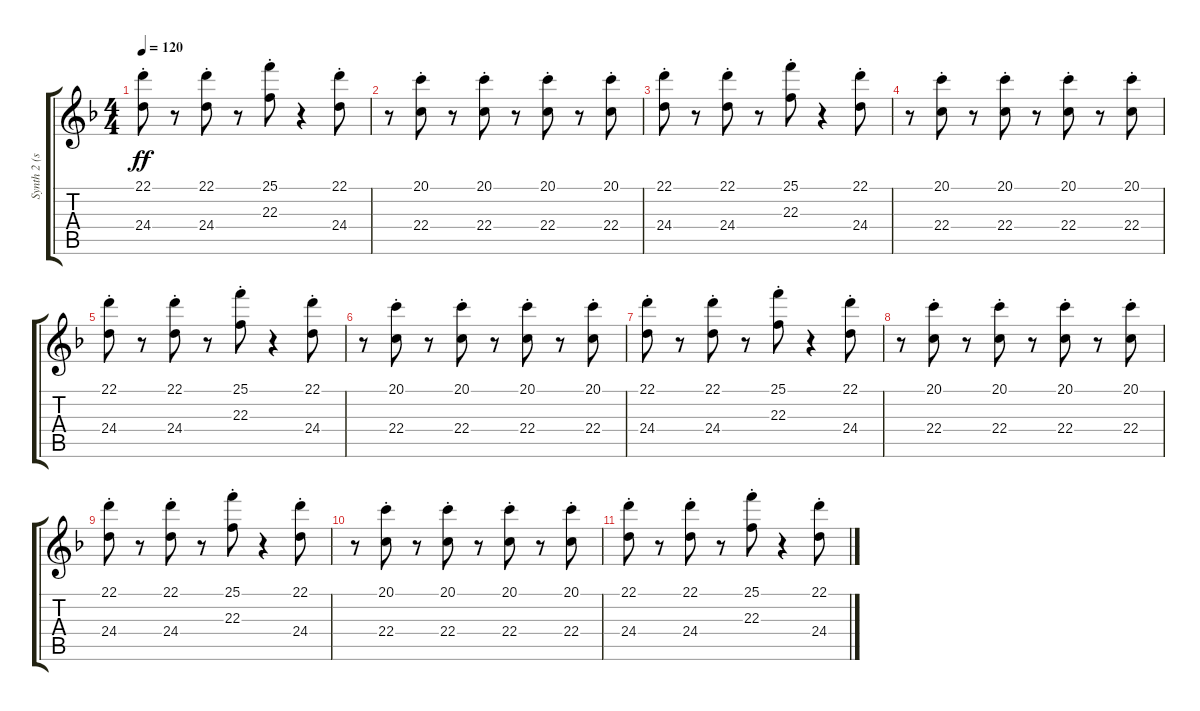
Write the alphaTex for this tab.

\track ("Synth 2 (strings)" "Synth 2 (s") {instrument synthstrings1}
\staff {score tabs}
\tuning (E4 B3 G3 D3 A2 E2) {hide}
\ts (4 4)
\tempo 120
\clef g2
\ks f
(22.1{st} 24.4{st}).8{dy ff} r.8 (22.1{st} 24.4{st}).8 r.8 (25.1{st} 22.3{st}).8 r.4 (22.1{st} 24.4{st}).8 |
r.8 (20.1{st} 22.4{st}).8 r.8 (20.1{st} 22.4{st}).8 r.8 (20.1{st} 22.4{st}).8 r.8 (20.1{st} 22.4{st}).8 |
(22.1{st} 24.4{st}).8 r.8 (22.1{st} 24.4{st}).8 r.8 (25.1{st} 22.3{st}).8 r.4 (22.1{st} 24.4{st}).8 |
r.8 (20.1{st} 22.4{st}).8 r.8 (20.1{st} 22.4{st}).8 r.8 (20.1{st} 22.4{st}).8 r.8 (20.1{st} 22.4{st}).8 |
(22.1{st} 24.4{st}).8 r.8 (22.1{st} 24.4{st}).8 r.8 (25.1{st} 22.3{st}).8 r.4 (22.1{st} 24.4{st}).8 |
r.8 (20.1{st} 22.4{st}).8 r.8 (20.1{st} 22.4{st}).8 r.8 (20.1{st} 22.4{st}).8 r.8 (20.1{st} 22.4{st}).8 |
(22.1{st} 24.4{st}).8 r.8 (22.1{st} 24.4{st}).8 r.8 (25.1{st} 22.3{st}).8 r.4 (22.1{st} 24.4{st}).8 |
r.8 (20.1{st} 22.4{st}).8 r.8 (20.1{st} 22.4{st}).8 r.8 (20.1{st} 22.4{st}).8 r.8 (20.1{st} 22.4{st}).8 |
(22.1{st} 24.4{st}).8 r.8 (22.1{st} 24.4{st}).8 r.8 (25.1{st} 22.3{st}).8 r.4 (22.1{st} 24.4{st}).8 |
r.8 (20.1{st} 22.4{st}).8 r.8 (20.1{st} 22.4{st}).8 r.8 (20.1{st} 22.4{st}).8 r.8 (20.1{st} 22.4{st}).8 |
(22.1{st} 24.4{st}).8 r.8 (22.1{st} 24.4{st}).8 r.8 (25.1{st} 22.3{st}).8 r.4 (22.1{st} 24.4{st}).8
